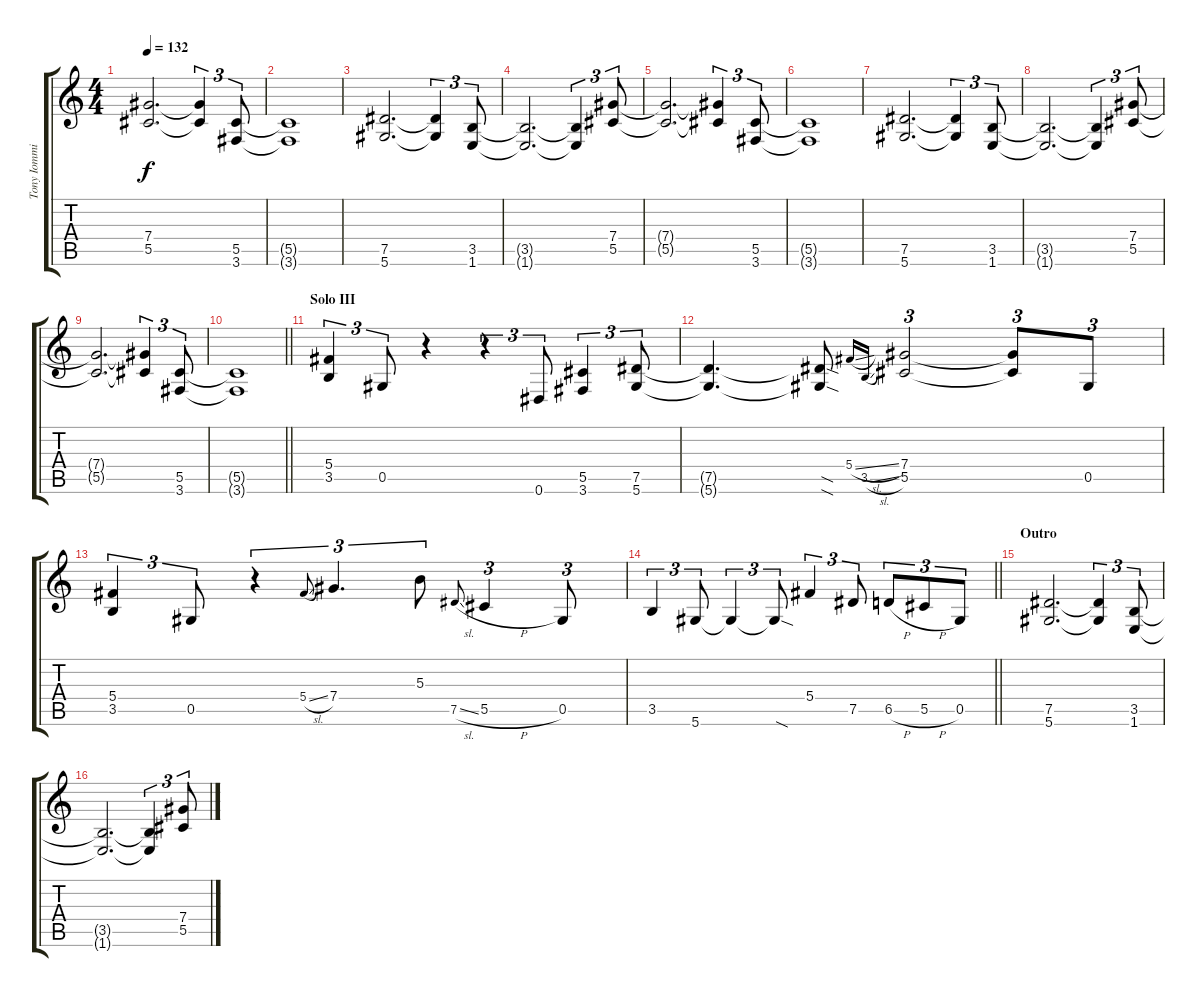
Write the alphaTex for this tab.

\track ("Tony Iommi - Rhythm" "Tony Iommi") {instrument overdrivenguitar}
\staff {score tabs}
\tuning (Eb4 Bb3 Gb3 Db3 Ab2 Eb2) {hide}
\ts (4 4)
\tempo 132
\clef g2
\ks c
(7.4{t} 5.5{t}).2{d dy f} (7.4{t} 5.5{t}).4{tu (3 2)} (5.5 3.6).8{tu (3 2)} |
(5.5{t} 3.6{t}).1 |
(7.5 5.6).2{d} (7.5{t} 5.6{t}).4{tu (3 2)} (3.5 1.6).8{tu (3 2)} |
(3.5{t} 1.6{t}).2{d} (3.5{t} 1.6{t}).4{tu (3 2)} (7.4 5.5).8{tu (3 2)} |
(7.4{t} 5.5{t}).2{d} (7.4{t} 5.5{t}).4{tu (3 2)} (5.5 3.6).8{tu (3 2)} |
(5.5{t} 3.6{t}).1 |
(7.5 5.6).2{d} (7.5{t} 5.6{t}).4{tu (3 2)} (3.5 1.6).8{tu (3 2)} |
(3.5{t} 1.6{t}).2{d} (3.5{t} 1.6{t}).4{tu (3 2)} (7.4 5.5).8{tu (3 2)} |
(7.4{t} 5.5{t}).2{d} (7.4{t} 5.5{t}).4{tu (3 2)} (5.5 3.6).8{tu (3 2)} |
\barLineRight lightlight
(5.5{t} 3.6{t}).1 |
\section ("" "Solo III")
(5.4 3.5).4{tu (3 2)} 0.5.8{tu (3 2)} r.4 r.4{tu (3 2)} 0.6.8{tu (3 2)} (5.5 3.6).4{tu (3 2)} (7.5 5.6).8{tu (3 2)} |
(7.5{t} 5.6{t}).4{d} (7.5{sod t} 5.6{sod t}).8 5.4{sl}.16{gr onbeat} 3.5{sl}.16{gr onbeat} (7.4 5.5).2{tu (3 2)} (7.4{t} 5.5{t}).8{tu (3 2)} 0.5.8{tu (3 2)} |
(5.4 3.5).4{tu (3 2)} 0.5.8{tu (3 2)} r.4{tu (3 2)} 5.4{sl}.8{gr onbeat} 7.4.4{d tu (3 2)} 5.3.8{tu (3 2)} 7.5{sl}.8{gr onbeat} 5.5{h}.4{tu (3 2)} 0.5.8{tu (3 2)} |
\barLineRight lightlight
3.5.4{tu (3 2)} 5.6.8{tu (3 2)} 5.6{t}.4{tu (3 2)} 5.6{sod t}.8{tu (3 2)} 5.4.4{tu (3 2)} 7.5.8{tu (3 2)} 6.5{h}.8{tu (3 2)} 5.5{h}.8{tu (3 2)} 0.5.8{tu (3 2)} |
\section ("" "Outro")
(7.5 5.6).2{d} (7.5{t} 5.6{t}).4{tu (3 2)} (3.5 1.6).8{tu (3 2)} |
(3.5{t} 1.6{t}).2{d} (3.5{t} 1.6{t}).4{tu (3 2)} (7.4 5.5).8{tu (3 2)}
